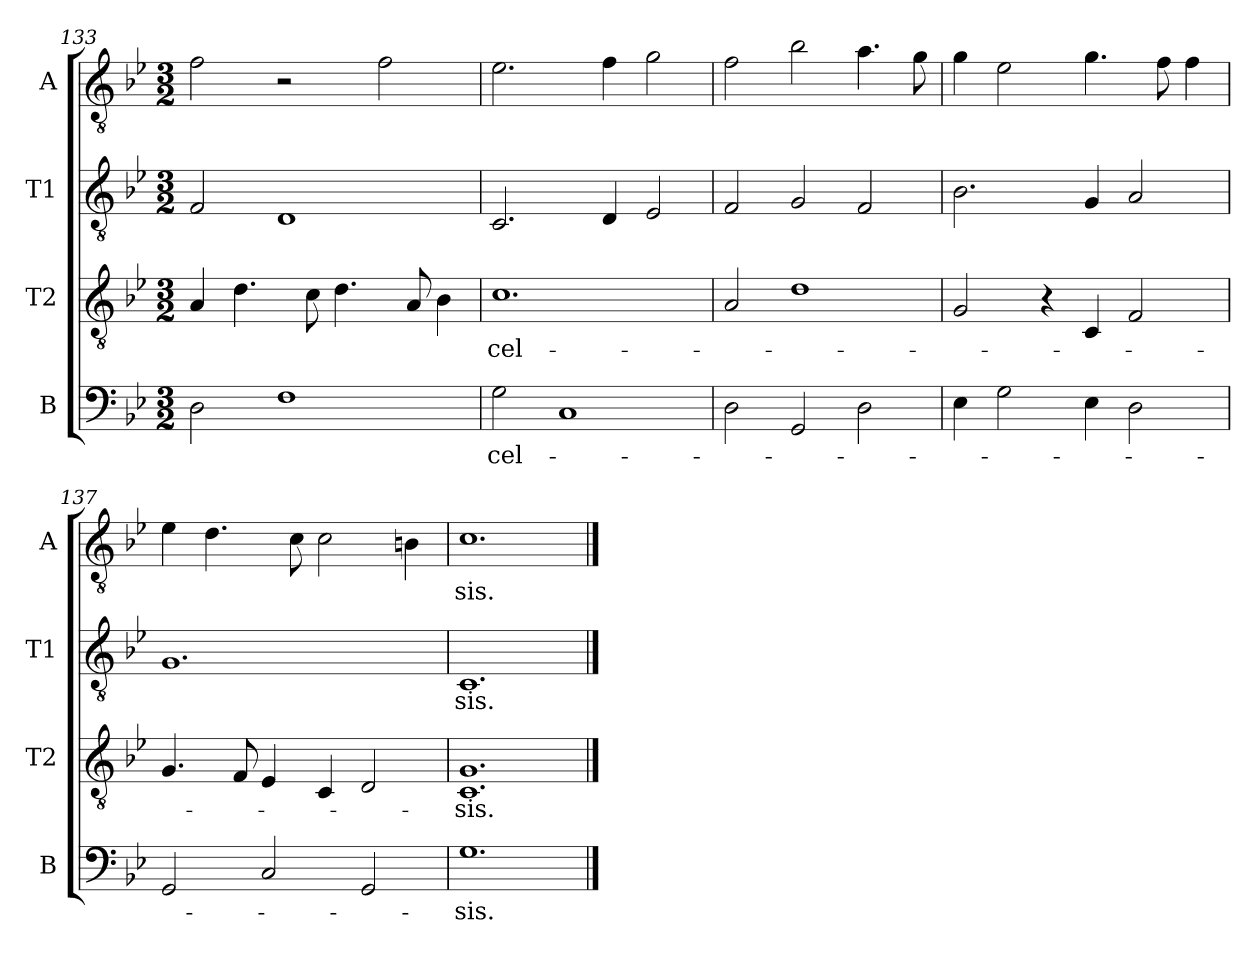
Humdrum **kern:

**kern	**text	**kern	**text	**kern	**text	**kern	**text
*part4	*part4	*part3	*part3	*part2	*part2	*part1	*part1
*staff4	*staff4	*staff3	*staff3	*staff2	*staff2	*staff1	*staff1
*I"B	*	*I"T2	*	*I"T1	*	*I"A	*
*I'B	*	*I'T2	*	*I'T1	*	*I'A	*
*clefF4	*	*clefGv2	*	*clefGv2	*	*clefGv2	*
*k[b-e-]	*	*k[b-e-]	*	*k[b-e-]	*	*k[b-e-]	*
*M3/2	*	*M3/2	*	*M3/2	*	*M3/2	*
=133	=133	=133	=133	=133	=133	=133	=133
2D\	.	4A/	.	2F/	.	2f\	.
.	.	4.d\	.	.	.	.	.
1F	.	.	.	1D	.	2r	.
.	.	8c\	.	.	.	.	.
.	.	4.d\	.	.	.	.	.
.	.	.	.	.	.	2f\	.
.	.	8A/	.	.	.	.	.
.	.	4B-\	.	.	.	.	.
=134	=134	=134	=134	=134	=134	=134	=134
2G\	-cel-	1.c	cel-	2.C/	.	2.e-\	.
1C	.	.	.	.	.	.	.
.	.	.	.	4D/	.	4f\	.
.	.	.	.	2E-/	.	2g\	.
=135	=135	=135	=135	=135	=135	=135	=135
2D\	.	2A/	.	2F/	.	2f\	.
2GG/	.	1d	.	2G/	.	2b-\	.
2D\	.	.	.	2F/	.	4.a\	.
.	.	.	.	.	.	8g\	.
=136	=136	=136	=136	=136	=136	=136	=136
4E-\	.	2G/	.	2.B-\	.	4g\	.
2G\	.	.	.	.	.	2e-\	.
.	.	4r	.	.	.	.	.
4E-\	.	4C/	.	4G/	.	4.g\	.
2D\	.	2F/	.	2A/	.	.	.
.	.	.	.	.	.	8f\	.
.	.	.	.	.	.	4f\	.
=137	=137	=137	=137	=137	=137	=137	=137
2GG/	.	4.G/	.	1.G	.	4e-\	.
.	.	.	.	.	.	4.d\	.
.	.	8F/	.	.	.	.	.
2C/	.	4E-/	.	.	.	.	.
.	.	.	.	.	.	8c\	.
.	.	4C/	.	.	.	2c\	.
2GG/	.	2D/	.	.	.	.	.
.	.	.	.	.	.	4Bn\	.
=138	=138	=138	=138	=138	=138	=138	=138
1.G	sis.	1.C 1.G	-sis.	1.C	sis.	1.c	sis.
==	==	==	==	==	==	==	==
*-	*-	*-	*-	*-	*-	*-	*-
